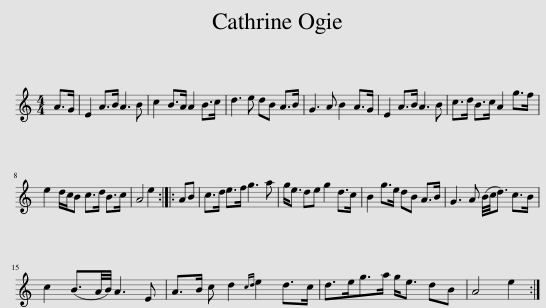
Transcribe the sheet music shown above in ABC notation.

X:1
L:1/8
M:4/4
I:linebreak $
K:C
V:1 treble
V:1
 A>G | E2 A>B A3 B | c2 B>A A2 B>c | d3 e dB A>B | G3 A B2 A>G | %5
 E2 A>B A3 B | c>d B>c A2 g>f |$ e2 d/c/B c>d B>c | A4 e2 :: AB | %10
 c>d e>f g3 a | g<e de g2 d>c | B2 g>e dB A>B | G3 A (B/4c/4d3/2) c>B |$ c2 (B3/2A/4B/4) A3 E | %15
 A>B c d2{cd} e2 d>c | d>eg>a g<e dB | A4 e2 :| %18
